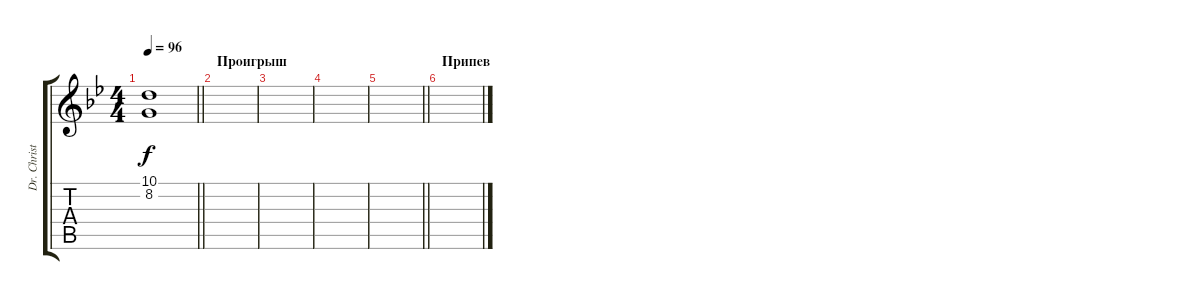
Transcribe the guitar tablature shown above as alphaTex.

\track ("Dr. Christian Lorenz" "Dr. Christ") {instrument stringensemble2}
\staff {score tabs}
\tuning (E4 B3 G3 D3 A2 E2) {hide}
\ts (4 4)
\tempo 96
\clef g2
\barLineRight lightlight
\ks bb
(10.1{t} 8.2{t}).1{dy f} |
\section ("" "Проигрыш")
|
|
|
\barLineRight lightlight
|
\section ("" "Припев")
